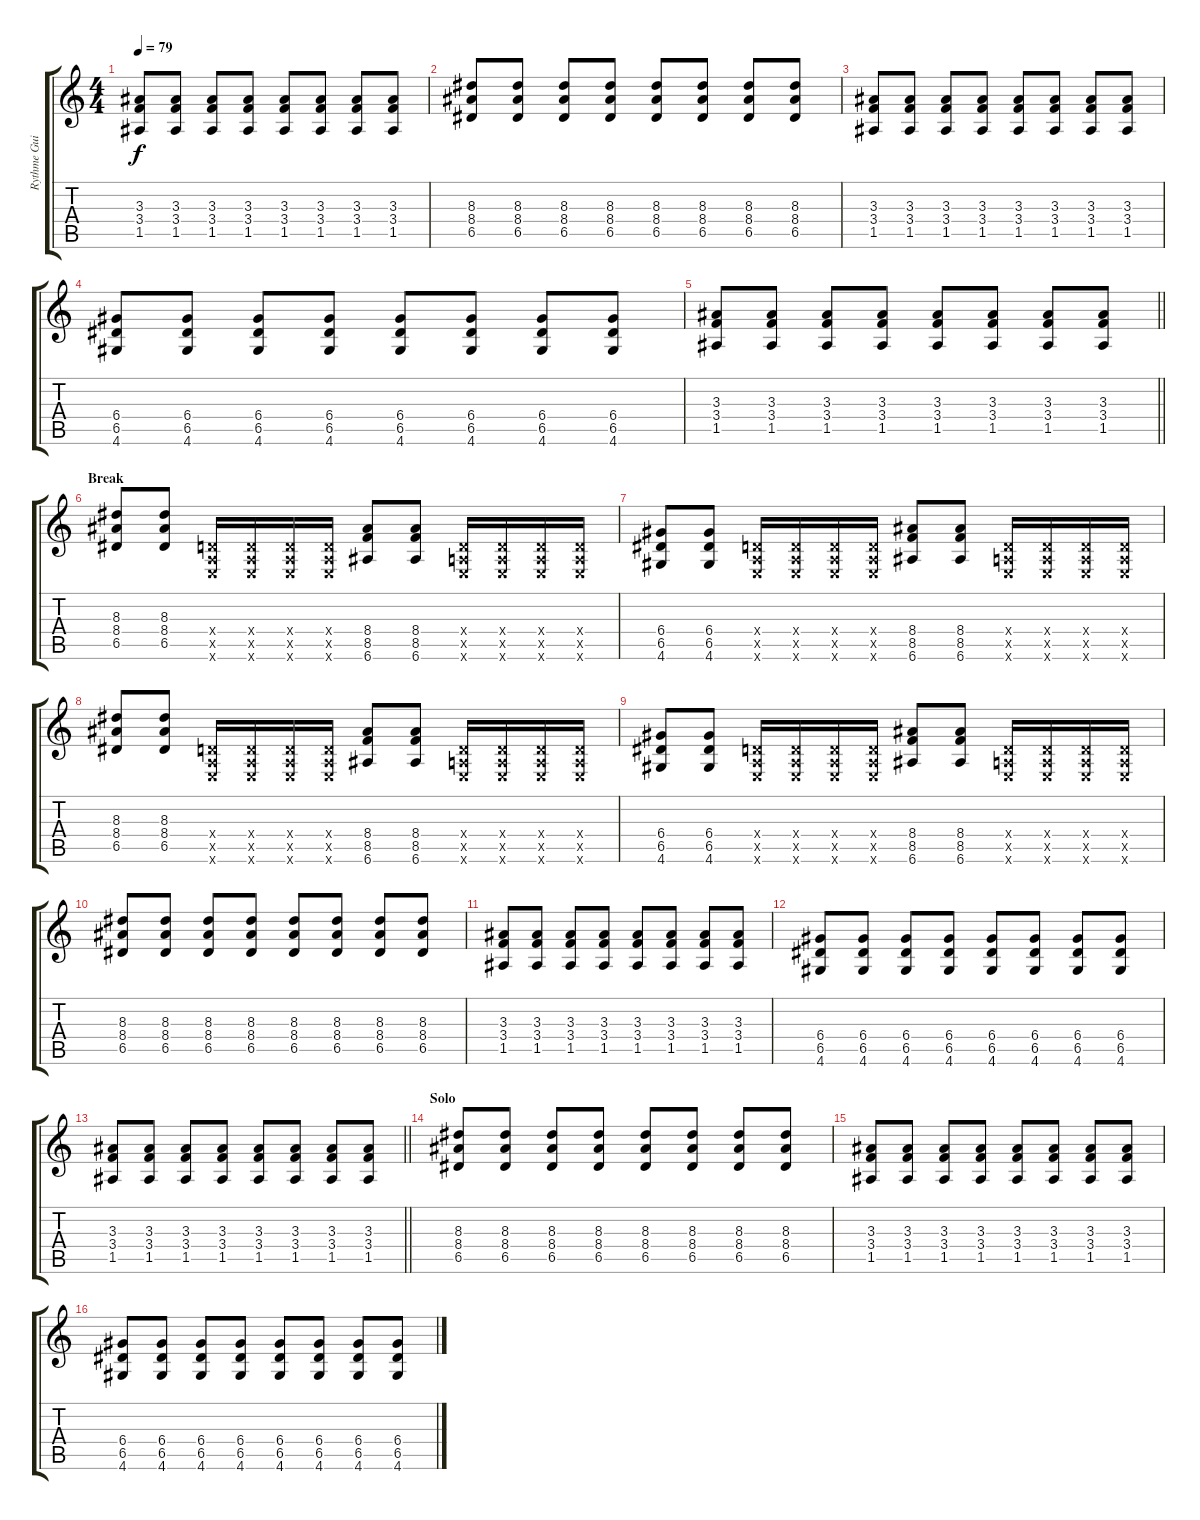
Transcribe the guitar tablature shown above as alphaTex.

\track ("Rythme Guitar Right" "Rythme Gui") {instrument distortionguitar}
\staff {score tabs}
\tuning (E4 B3 G3 D3 A2 E2) {hide}
\ts (4 4)
\tempo 79
\clef g2
\ks c
(3.3 3.4 1.5).8{dy f} (3.3 3.4 1.5).8 (3.3 3.4 1.5).8 (3.3 3.4 1.5).8 (3.3 3.4 1.5).8 (3.3 3.4 1.5).8 (3.3 3.4 1.5).8 (3.3 3.4 1.5).8 |
(8.3 8.4 6.5).8 (8.3 8.4 6.5).8 (8.3 8.4 6.5).8 (8.3 8.4 6.5).8 (8.3 8.4 6.5).8 (8.3 8.4 6.5).8 (8.3 8.4 6.5).8 (8.3 8.4 6.5).8 |
(3.3 3.4 1.5).8 (3.3 3.4 1.5).8 (3.3 3.4 1.5).8 (3.3 3.4 1.5).8 (3.3 3.4 1.5).8 (3.3 3.4 1.5).8 (3.3 3.4 1.5).8 (3.3 3.4 1.5).8 |
(6.4 6.5 4.6).8 (6.4 6.5 4.6).8 (6.4 6.5 4.6).8 (6.4 6.5 4.6).8 (6.4 6.5 4.6).8 (6.4 6.5 4.6).8 (6.4 6.5 4.6).8 (6.4 6.5 4.6).8 |
\barLineRight lightlight
(3.3 3.4 1.5).8 (3.3 3.4 1.5).8 (3.3 3.4 1.5).8 (3.3 3.4 1.5).8 (3.3 3.4 1.5).8 (3.3 3.4 1.5).8 (3.3 3.4 1.5).8 (3.3 3.4 1.5).8 |
\section ("" "Break")
(8.3 8.4 6.5).8 (8.3 8.4 6.5).8 (0.4{x} 0.5{x} 0.6{x}).16 (0.4{x} 0.5{x} 0.6{x}).16 (0.4{x} 0.5{x} 0.6{x}).16 (0.4{x} 0.5{x} 0.6{x}).16 (8.4 8.5 6.6).8 (8.4 8.5 6.6).8 (0.4{x} 0.5{x} 0.6{x}).16 (0.4{x} 0.5{x} 0.6{x}).16 (0.4{x} 0.5{x} 0.6{x}).16 (0.4{x} 0.5{x} 0.6{x}).16 |
(6.4 6.5 4.6).8 (6.4 6.5 4.6).8 (0.4{x} 0.5{x} 0.6{x}).16 (0.4{x} 0.5{x} 0.6{x}).16 (0.4{x} 0.5{x} 0.6{x}).16 (0.4{x} 0.5{x} 0.6{x}).16 (8.4 8.5 6.6).8 (8.4 8.5 6.6).8 (0.4{x} 0.5{x} 0.6{x}).16 (0.4{x} 0.5{x} 0.6{x}).16 (0.4{x} 0.5{x} 0.6{x}).16 (0.4{x} 0.5{x} 0.6{x}).16 |
(8.3 8.4 6.5).8 (8.3 8.4 6.5).8 (0.4{x} 0.5{x} 0.6{x}).16 (0.4{x} 0.5{x} 0.6{x}).16 (0.4{x} 0.5{x} 0.6{x}).16 (0.4{x} 0.5{x} 0.6{x}).16 (8.4 8.5 6.6).8 (8.4 8.5 6.6).8 (0.4{x} 0.5{x} 0.6{x}).16 (0.4{x} 0.5{x} 0.6{x}).16 (0.4{x} 0.5{x} 0.6{x}).16 (0.4{x} 0.5{x} 0.6{x}).16 |
(6.4 6.5 4.6).8 (6.4 6.5 4.6).8 (0.4{x} 0.5{x} 0.6{x}).16 (0.4{x} 0.5{x} 0.6{x}).16 (0.4{x} 0.5{x} 0.6{x}).16 (0.4{x} 0.5{x} 0.6{x}).16 (8.4 8.5 6.6).8 (8.4 8.5 6.6).8 (0.4{x} 0.5{x} 0.6{x}).16 (0.4{x} 0.5{x} 0.6{x}).16 (0.4{x} 0.5{x} 0.6{x}).16 (0.4{x} 0.5{x} 0.6{x}).16 |
(8.3 8.4 6.5).8 (8.3 8.4 6.5).8 (8.3 8.4 6.5).8 (8.3 8.4 6.5).8 (8.3 8.4 6.5).8 (8.3 8.4 6.5).8 (8.3 8.4 6.5).8 (8.3 8.4 6.5).8 |
(3.3 3.4 1.5).8 (3.3 3.4 1.5).8 (3.3 3.4 1.5).8 (3.3 3.4 1.5).8 (3.3 3.4 1.5).8 (3.3 3.4 1.5).8 (3.3 3.4 1.5).8 (3.3 3.4 1.5).8 |
(6.4 6.5 4.6).8 (6.4 6.5 4.6).8 (6.4 6.5 4.6).8 (6.4 6.5 4.6).8 (6.4 6.5 4.6).8 (6.4 6.5 4.6).8 (6.4 6.5 4.6).8 (6.4 6.5 4.6).8 |
\barLineRight lightlight
(3.3 3.4 1.5).8 (3.3 3.4 1.5).8 (3.3 3.4 1.5).8 (3.3 3.4 1.5).8 (3.3 3.4 1.5).8 (3.3 3.4 1.5).8 (3.3 3.4 1.5).8 (3.3 3.4 1.5).8 |
\section ("" "Solo")
(8.3 8.4 6.5).8 (8.3 8.4 6.5).8 (8.3 8.4 6.5).8 (8.3 8.4 6.5).8 (8.3 8.4 6.5).8 (8.3 8.4 6.5).8 (8.3 8.4 6.5).8 (8.3 8.4 6.5).8 |
(3.3 3.4 1.5).8 (3.3 3.4 1.5).8 (3.3 3.4 1.5).8 (3.3 3.4 1.5).8 (3.3 3.4 1.5).8 (3.3 3.4 1.5).8 (3.3 3.4 1.5).8 (3.3 3.4 1.5).8 |
(6.4 6.5 4.6).8 (6.4 6.5 4.6).8 (6.4 6.5 4.6).8 (6.4 6.5 4.6).8 (6.4 6.5 4.6).8 (6.4 6.5 4.6).8 (6.4 6.5 4.6).8 (6.4 6.5 4.6).8
